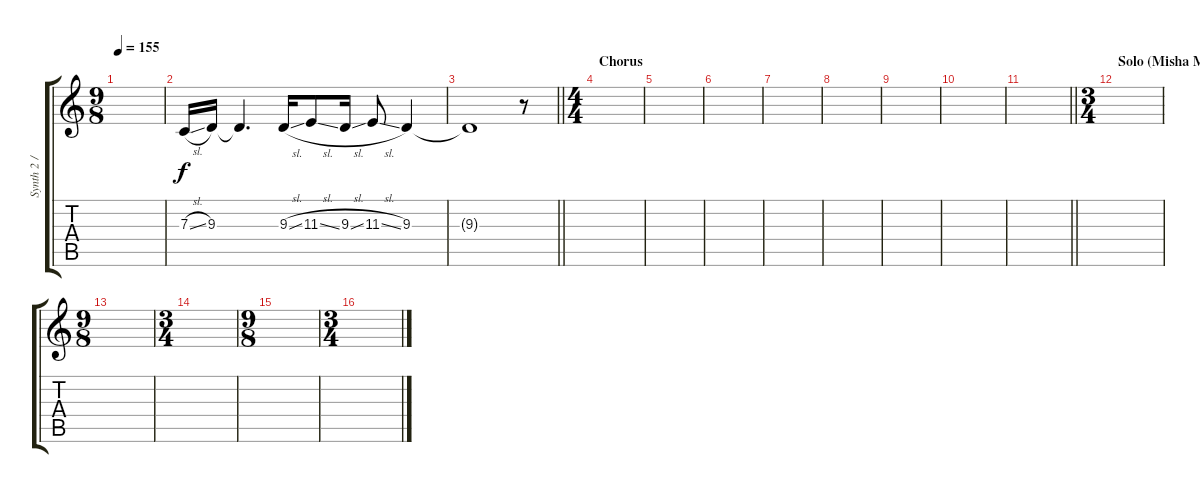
\track ("Synth 2 / Backup Vocals" "Synth 2 / ") {instrument pad2warm}
\staff {score tabs}
\tuning (D4 A3 F3 C3 G2 C2) {hide}
\ts (9 8)
\tempo 155
\clef g2
\ks c
|
7.3{sl}.16{volume 13 instrument flute} 9.3.16 9.3{t}.4{d} 9.3{sl}.16 11.3{sl}.8 9.3{sl}.16 11.3{sl}.8 9.3.4 |
\barLineRight lightlight
9.3{t}.1 r.8 |
\ts (4 4)
\section ("" "Chorus")
|
|
|
|
|
|
|
\barLineRight lightlight
|
\ts (3 4)
\section ("" "Solo (Misha Mansoor)")
|
\ts (9 8)
|
\ts (3 4)
|
\ts (9 8)
|
\ts (3 4)
